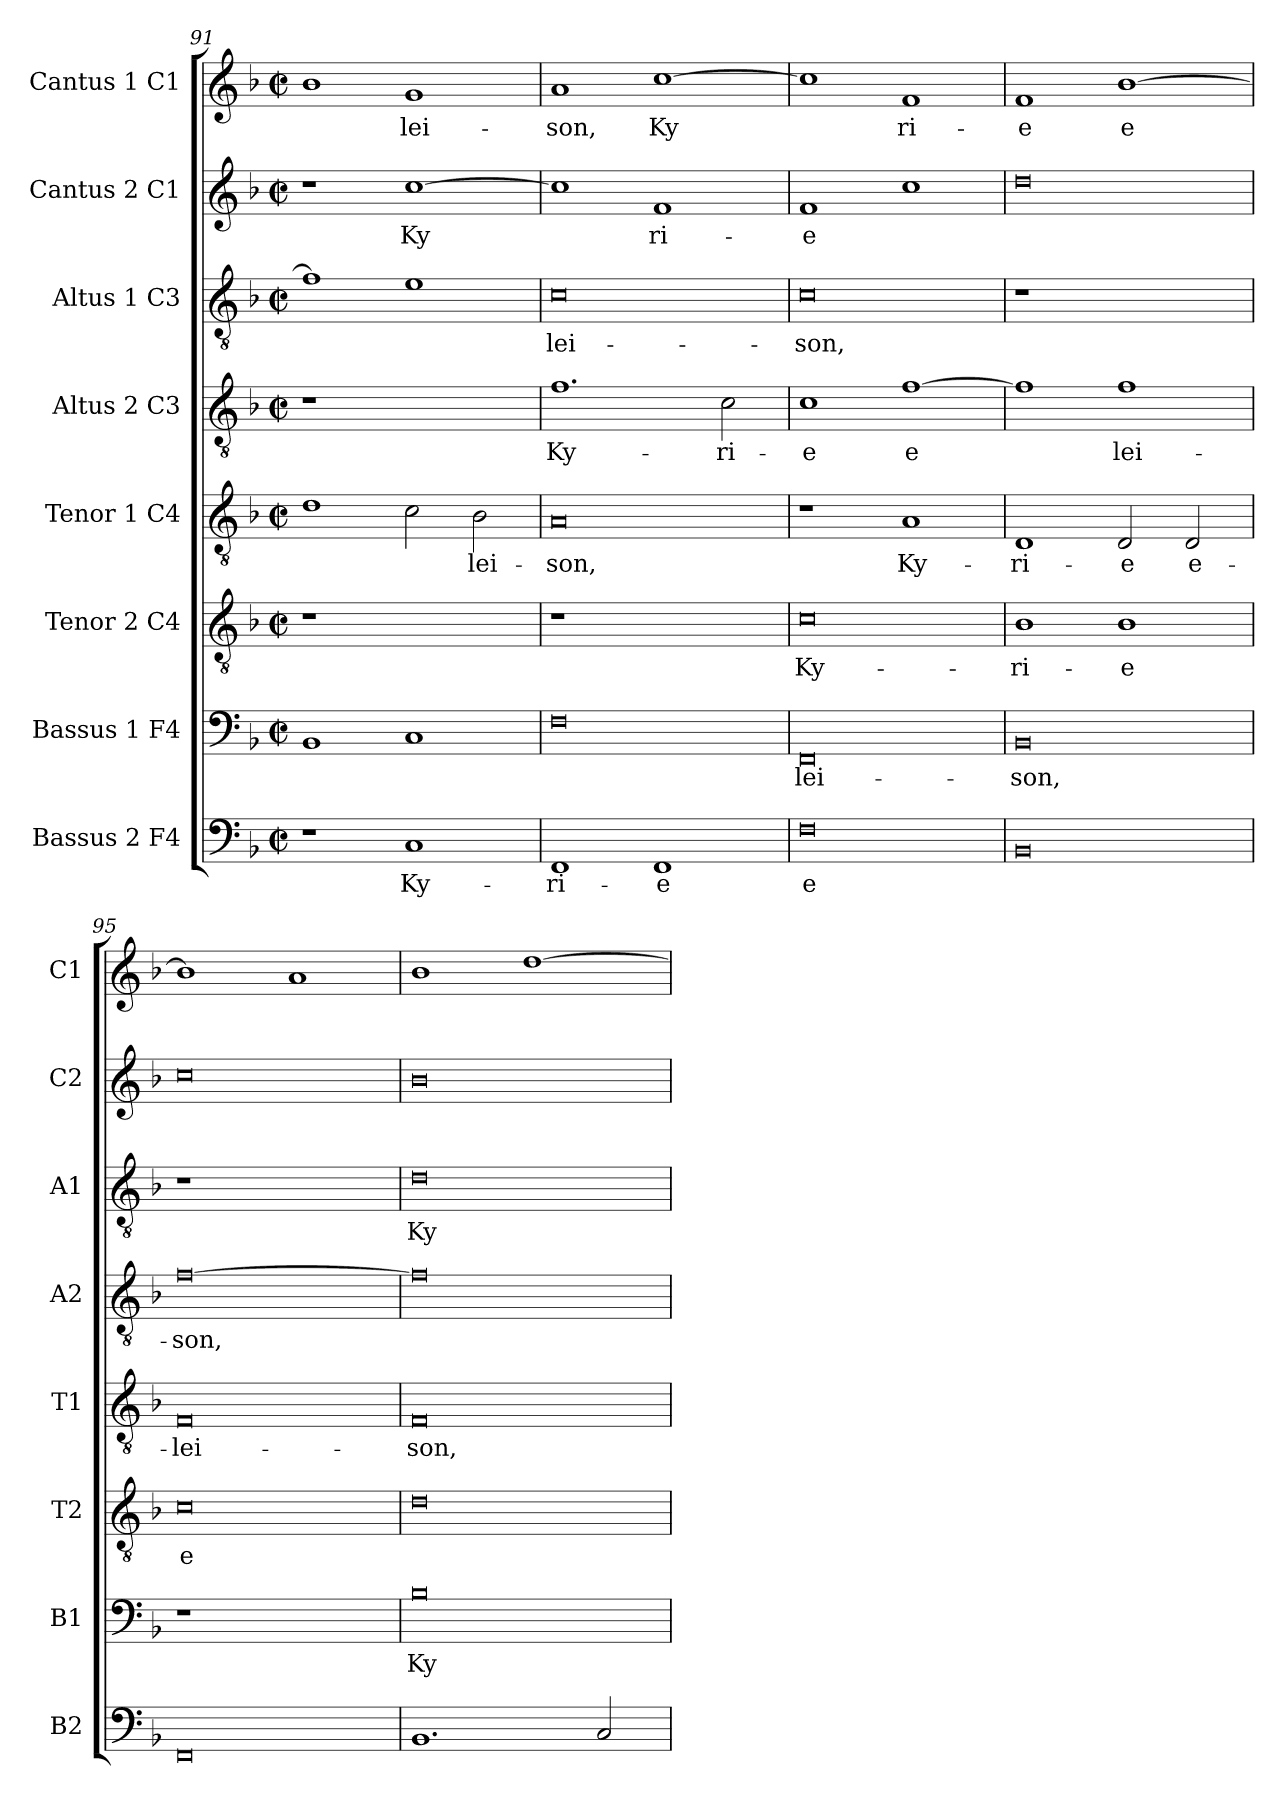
**kern	**text	**kern	**text	**kern	**text	**kern	**text	**kern	**text	**kern	**text	**kern	**text	**kern	**text
*part8	*part8	*part7	*part7	*part6	*part6	*part5	*part5	*part4	*part4	*part3	*part3	*part2	*part2	*part1	*part1
*staff8	*staff8	*staff7	*staff7	*staff6	*staff6	*staff5	*staff5	*staff4	*staff4	*staff3	*staff3	*staff2	*staff2	*staff1	*staff1
*I"Bassus 2  F4	*	*I"Bassus 1  F4	*	*I"Tenor 2  C4	*	*I"Tenor 1  C4	*	*I"Altus 2  C3	*	*I"Altus 1  C3	*	*I"Cantus 2  C1	*	*I"Cantus 1  C1	*
*I'B2	*	*I'B1	*	*I'T2	*	*I'T1	*	*I'A2	*	*I'A1	*	*I'C2	*	*I'C1	*
*clefF4	*	*clefF4	*	*clefGv2	*	*clefGv2	*	*clefGv2	*	*clefGv2	*	*clefG2	*	*clefG2	*
*k[b-]	*	*k[b-]	*	*k[b-]	*	*k[b-]	*	*k[b-]	*	*k[b-]	*	*k[b-]	*	*k[b-]	*
*F:	*	*F:	*	*F:	*	*F:	*	*F:	*	*F:	*	*F:	*	*F:	*
*M2/2	*	*M2/2	*	*M2/2	*	*M2/2	*	*M2/2	*	*M2/2	*	*M2/2	*	*M2/2	*
*met(c|)	*	*met(c|)	*	*met(c|)	*	*met(c|)	*	*met(c|)	*	*met(c|)	*	*met(c|)	*	*met(c|)	*
=91	=91	=91	=91	=91	=91	=91	=91	=91	=91	=91	=91	=91	=91	=91	=91
!	!	!	!LO:LY:b:cj	!	!	!	!LO:LY:b:cj	!	!	!	!LO:LY:b:cj	!	!	!	!LO:LY:b:cj
1r	.	1BB-	--	1r	.	1d	--	1r	.	1f]	--	1r	.	1b-	--
!	!LO:LY:b:cj	!	!LO:LY:b:cj	!	!	!	!LO:LY:b:cj	!	!	!	!LO:LY:b:cj	!	!LO:LY:b:cj	!	!LO:LY:b:cj
1C	Ky-	1C	--	1ryy	.	2c\	--	1ryy	.	1e	--	[>1cc	Ky-	1g	-lei-
!	!	!	!	!	!	!	!LO:LY:b:cj	!	!	!	!	!	!	!	!
.	.	.	.	.	.	2B-\	-lei-	.	.	.	.	.	.	.	.
=92	=92	=92	=92	=92	=92	=92	=92	=92	=92	=92	=92	=92	=92	=92	=92
!	!LO:LY:b:cj	!	!LO:LY:b:cj	!	!	!	!LO:LY:b:cj	!	!LO:LY:b:cj	!	!LO:LY:b:cj	!	!LO:LY:b:cj	!	!LO:LY:b:cj
1FF	-ri-	0F	--	1r	.	0A	-son,	1.f	Ky-	0c	-lei-	1cc]	--	1a	-son,
!	!LO:LY:b:cj	!	!	!	!	!	!	!	!	!	!	!	!LO:LY:b:cj	!	!LO:LY:b:cj
1FF	-e	.	.	1ryy	.	.	.	.	.	.	.	1f	-ri-	[>1cc	Ky-
!	!	!	!	!	!	!	!	!	!LO:LY:b:cj	!	!	!	!	!	!
.	.	.	.	.	.	.	.	2c\	-ri-	.	.	.	.	.	.
=93	=93	=93	=93	=93	=93	=93	=93	=93	=93	=93	=93	=93	=93	=93	=93
!	!LO:LY:b:cj	!	!LO:LY:b:cj	!	!LO:LY:b:cj	!	!	!	!LO:LY:b:cj	!	!LO:LY:b:cj	!	!LO:LY:b:cj	!	!LO:LY:b:cj
0F	e-	0FF	-lei-	0c	Ky-	1r	.	1c	-e	0c	-son,	1f	-e	1cc]	--
!	!	!	!	!	!	!	!LO:LY:b:cj	!	!LO:LY:b:cj	!	!	!	!LO:LY:b:cj	!	!LO:LY:b:cj
.	.	.	.	.	.	1A	Ky-	[>1f	e-	.	.	1cc	.	1f	-ri-
=94	=94	=94	=94	=94	=94	=94	=94	=94	=94	=94	=94	=94	=94	=94	=94
!	!LO:LY:b:cj	!	!LO:LY:b:cj	!	!LO:LY:b:cj	!	!LO:LY:b:cj	!	!LO:LY:b:cj	!	!	!	!LO:LY:b:cj	!	!LO:LY:b:cj
0BB-	--	0BB-	-son,	1B-	-ri-	1D	-ri-	1f]	--	1r	.	0dd	.	1f	-e
!	!	!	!	!	!LO:LY:b:cj	!	!LO:LY:b:cj	!	!LO:LY:b:cj	!	!	!	!	!	!LO:LY:b:cj
.	.	.	.	1B-	-e	2D/	-e	1f	-lei-	1ryy	.	.	.	[>1b-	e-
!	!	!	!	!	!	!	!LO:LY:b:cj	!	!	!	!	!	!	!	!
.	.	.	.	.	.	2D/	e-	.	.	.	.	.	.	.	.
=95	=95	=95	=95	=95	=95	=95	=95	=95	=95	=95	=95	=95	=95	=95	=95
!	!LO:LY:b:cj	!	!	!	!LO:LY:b:cj	!	!LO:LY:b:cj	!	!LO:LY:b:cj	!	!	!	!LO:LY:b:cj	!	!LO:LY:b:cj
0FF	--	1r	.	0c	e-	0F	-lei-	[>0f	-son,	1r	.	0cc	.	1b-]	--
!	!	!	!	!	!	!	!	!	!	!	!	!	!	!	!LO:LY:b:cj
.	.	1ryy	.	.	.	.	.	.	.	1ryy	.	.	.	1a	--
=96	=96	=96	=96	=96	=96	=96	=96	=96	=96	=96	=96	=96	=96	=96	=96
!	!LO:LY:b:cj	!	!LO:LY:b:cj	!	!LO:LY:b:cj	!	!LO:LY:b:cj	!	!LO:LY:b:cj	!	!LO:LY:b:cj	!	!LO:LY:b:cj	!	!LO:LY:b:cj
1.BB-	--	0B-	Ky-	0d	--	0F	-son,	0f]	.	0d	Ky-	0b-	.	1b-	--
!	!	!	!	!	!	!	!	!	!	!	!	!	!	!	!LO:LY:b:cj
.	.	.	.	.	.	.	.	.	.	.	.	.	.	[>1dd	--
!	!LO:LY:b:cj	!	!	!	!	!	!	!	!	!	!	!	!	!	!
2C/	--	.	.	.	.	.	.	.	.	.	.	.	.	.	.
=	=	=	=	=	=	=	=	=	=	=	=	=	=	=	=
*-	*-	*-	*-	*-	*-	*-	*-	*-	*-	*-	*-	*-	*-	*-	*-
